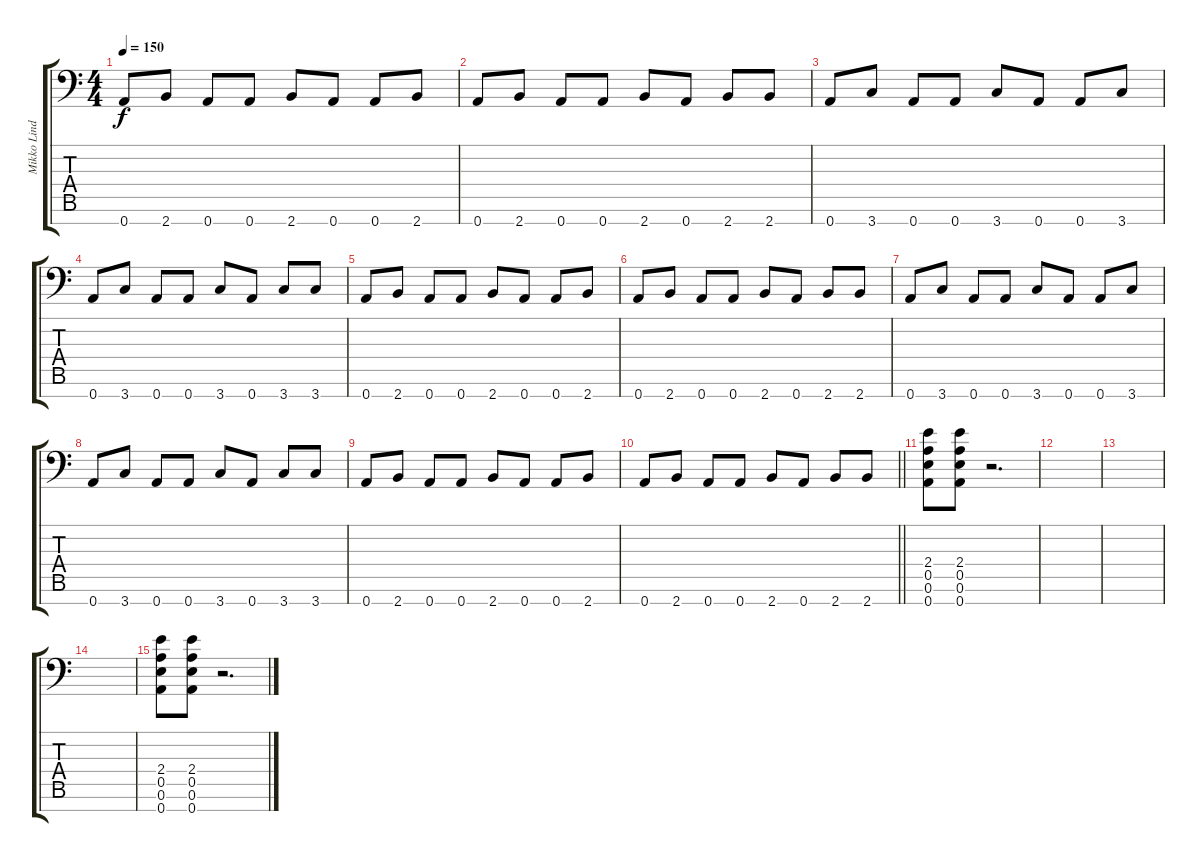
\track ("Mikko Lindström" "Mikko Lind") {instrument acousticguitarsteel}
\staff {score tabs}
\tuning (E4 B3 G3 D3 A2 E2 A1) {hide}
\ts (4 4)
\tempo 150
\clef f4
\ks c
0.7.8{dy f} 2.7.8 0.7.8 0.7.8 2.7.8 0.7.8 0.7.8 2.7.8 |
0.7.8 2.7.8 0.7.8 0.7.8 2.7.8 0.7.8 2.7.8 2.7.8 |
0.7.8 3.7.8 0.7.8 0.7.8 3.7.8 0.7.8 0.7.8 3.7.8 |
0.7.8 3.7.8 0.7.8 0.7.8 3.7.8 0.7.8 3.7.8 3.7.8 |
0.7.8 2.7.8 0.7.8 0.7.8 2.7.8 0.7.8 0.7.8 2.7.8 |
0.7.8 2.7.8 0.7.8 0.7.8 2.7.8 0.7.8 2.7.8 2.7.8 |
0.7.8 3.7.8 0.7.8 0.7.8 3.7.8 0.7.8 0.7.8 3.7.8 |
0.7.8 3.7.8 0.7.8 0.7.8 3.7.8 0.7.8 3.7.8 3.7.8 |
0.7.8 2.7.8 0.7.8 0.7.8 2.7.8 0.7.8 0.7.8 2.7.8 |
\barLineRight lightlight
0.7.8 2.7.8 0.7.8 0.7.8 2.7.8 0.7.8 2.7.8 2.7.8 |
(2.4 0.5 0.6 0.7).8 (2.4 0.5 0.6 0.7).8 r.2{d} |
|
|
|
(2.4 0.5 0.6 0.7).8 (2.4 0.5 0.6 0.7).8 r.2{d}
